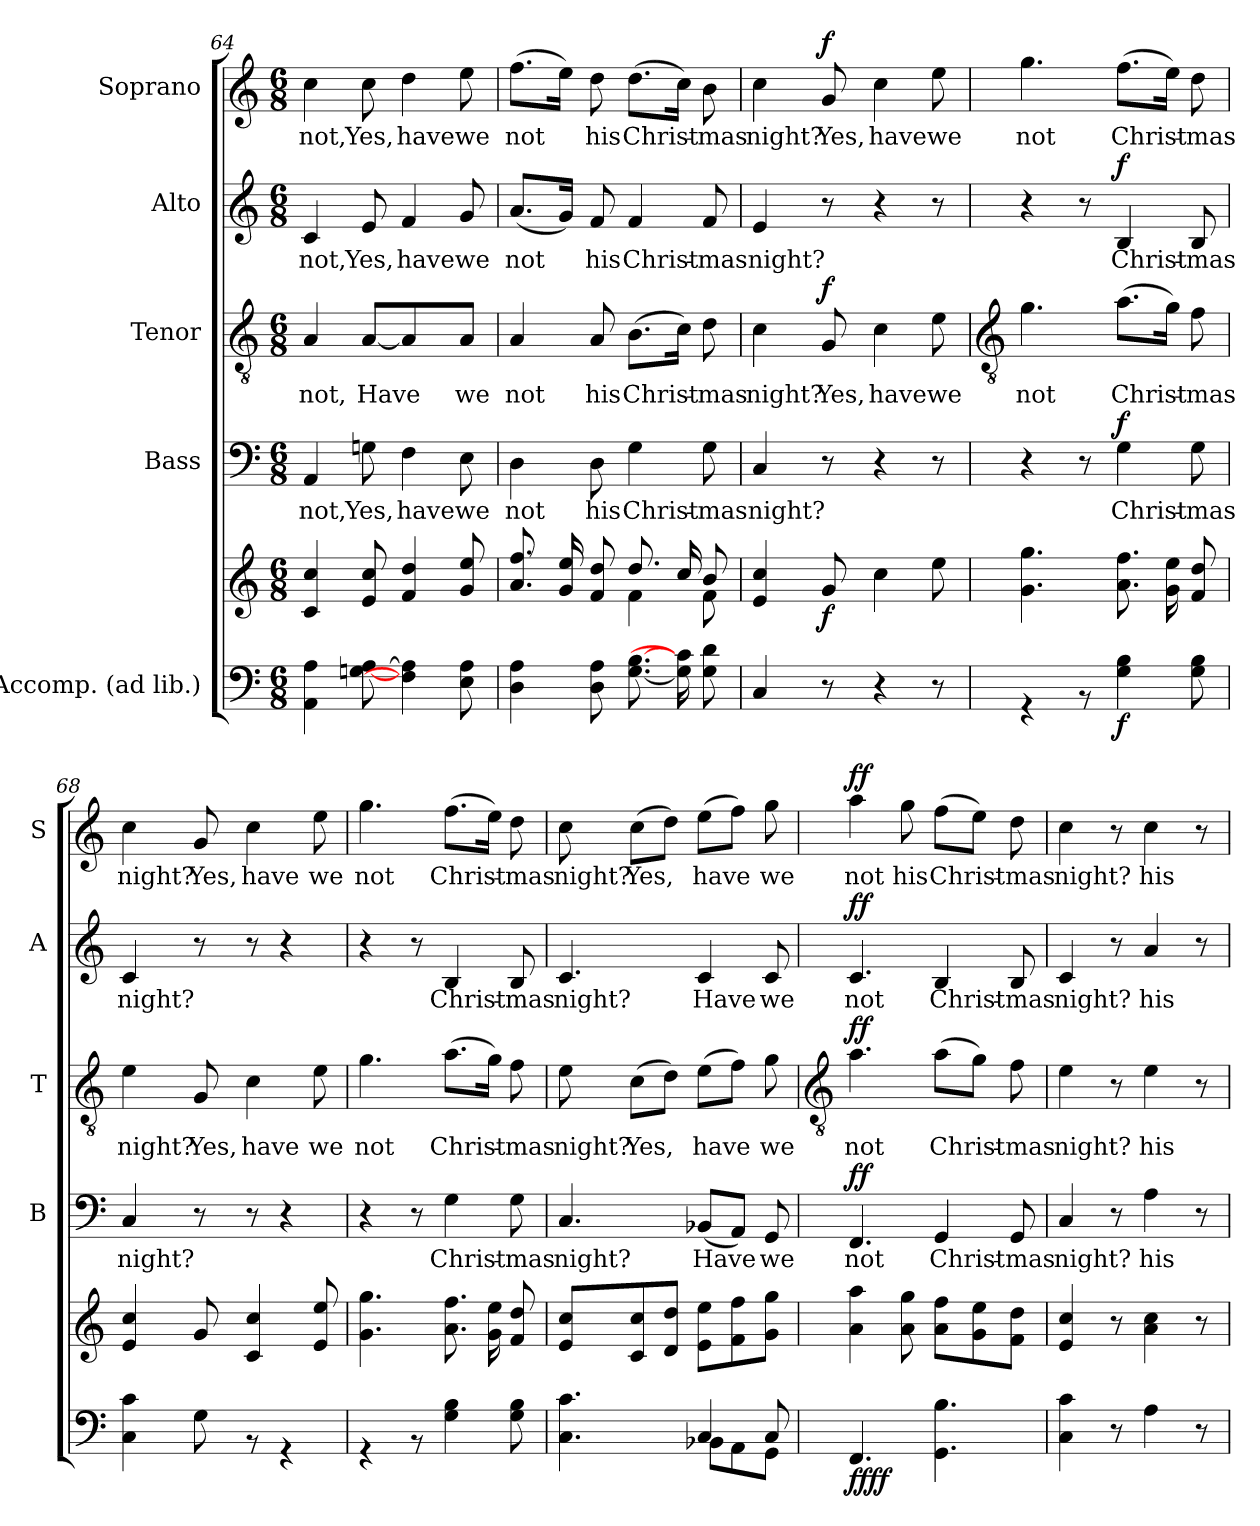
**kern	**kern	**dynam	**kern	**text	**dynam	**kern	**text	**dynam	**kern	**text	**dynam	**kern	**text	**dynam
*part5	*part5	*part5	*part4	*part4	*part4	*part3	*part3	*part3	*part2	*part2	*part2	*part1	*part1	*part1
*staff6	*staff5	*staff5/6	*staff4	*staff4	*staff4	*staff3	*staff3	*staff3	*staff2	*staff2	*staff2	*staff1	*staff1	*staff1
*I"Accomp. (ad lib.)	*	*	*I"Bass	*	*	*I"Tenor	*	*	*I"Alto	*	*	*I"Soprano	*	*
*	*	*	*I'B	*	*	*I'T	*	*	*I'A	*	*	*I'S	*	*
*clefF4	*clefG2	*	*clefF4	*	*	*clefGv2	*	*	*clefG2	*	*	*clefG2	*	*
*k[]	*k[]	*	*k[]	*	*	*k[]	*	*	*k[]	*	*	*k[]	*	*
*C:	*C:	*	*C:	*	*	*C:	*	*	*C:	*	*	*C:	*	*
*M6/8	*M6/8	*	*M6/8	*	*	*M6/8	*	*	*M6/8	*	*	*M6/8	*	*
=64	=64	=64	=64	=64	=64	=64	=64	=64	=64	=64	=64	=64	=64	=64
*	*^	*	*	*	*	*	*	*	*	*	*	*	*	*
!	!	!	!	!	!LO:LY:b	!	!	!LO:LY:b	!	!	!LO:LY:b	!	!	!LO:LY:b	!
4AA 4A	4c 4cc	2.ryy	.	4AA	not,	.	4A	not,	.	4c	not,	.	4cc	not,	.
!	!	!	!	!	!LO:LY:b	!	!	!LO:LY:b	!	!	!LO:LY:b	!	!	!LO:LY:b	!
[8Gn [8A	8e 8cc	.	.	8Gn	Yes,	.	[8AL	Have	.	8e	Yes,	.	8cc	Yes,	.
!	!	!	!	!	!LO:LY:b	!	!	!	!	!	!LO:LY:b	!	!	!LO:LY:b	!
4F] 4A]	4f 4dd	.	.	4F	have	.	4A]	.	.	4f	have	.	4dd	have	.
!	!	!	!	!	!LO:LY:b	!	!	!LO:LY:b	!	!	!LO:LY:b	!	!	!LO:LY:b	!
8E 8A	8g 8ee	.	.	8E	we	.	8AJ	we	.	8g	we	.	8ee	we	.
=65	=65	=65	=65	=65	=65	=65	=65	=65	=65	=65	=65	=65	=65	=65	=65
!	!	!	!	!	!LO:LY:b	!	!	!LO:LY:b	!	!	!LO:LY:b	!	!	!LO:LY:b	!
4D 4A	8.a/ 8.ff/L	4.ryy	.	4D	not	.	4A	not	.	(<8.aL	not	.	(>8.ffL	not	.
.	16g/ 16ee/L	.	.	.	.	.	.	.	.	16gJ)	.	.	16eeJ)	.	.
!	!	!	!	!	!LO:LY:b	!	!	!LO:LY:b	!	!	!LO:LY:b	!	!	!LO:LY:b	!
8D 8A	8f/ 8dd/J	.	.	8D	his	.	8A	his	.	8f	his	.	8dd	his	.
!	!	!	!	!	!LO:LY:b	!	!	!LO:LY:b	!	!	!LO:LY:b	!	!	!LO:LY:b	!
[8.G [8.BL	8.dd/L	4f\	.	4G	Christ-	.	(>8.BL	Christ-	.	4f	Christ-	.	(>8.ddL	Christ-	.
16G] 16c]L	16cc/L	.	.	.	.	.	16cJ)	.	.	.	.	.	16ccJ)	.	.
!	!	!	!	!	!LO:LY:b	!	!	!LO:LY:b	!	!	!LO:LY:b	!	!	!LO:LY:b	!
8G 8dJ	8b/J	8f\	.	8G	-mas	.	8d	mas	.	8f	-mas	.	8b	mas	.
=66	=66	=66	=66	=66	=66	=66	=66	=66	=66	=66	=66	=66	=66	=66	=66
!	!	!	!	!	!LO:LY:b	!	!	!LO:LY:b	!	!	!LO:LY:b	!	!	!LO:LY:b	!
*	*v	*v	*	*	*	*	*	*	*	*	*	*	*	*	*
4C	4e 4cc	.	4C	night?	.	4c	night?	.	4e	night?	.	4cc	night?	.
!	!	!LO:DY:b	!	!	!	!	!LO:LY:b	!LO:DY:b	!	!	!	!	!LO:LY:b	!LO:DY:b
8r	8g	f	8r	.	.	8G	Yes,	f	8r	.	.	8g	Yes,	f
!	!	!	!	!	!	!	!LO:LY:b	!	!	!	!	!	!LO:LY:b	!
4r	4cc	.	4r	.	.	4c	have	.	4r	.	.	4cc	have	.
!	!	!	!	!	!	!	!LO:LY:b	!	!	!	!	!	!LO:LY:b	!
8r	8ee	.	8r	.	.	8e	we	.	8r	.	.	8ee	we	.
!!LO:LB:g=z
=67	=67	=67	=67	=67	=67	=67	=67	=67	=67	=67	=67	=67	=67	=67
*	*	*	*	*	*	*clefGv2	*	*	*	*	*	*	*	*
!LO:N:vis=1	!	!	!	!	!	!	!LO:LY:b	!	!	!	!	!	!LO:LY:b	!
*^	*	*	*	*	*	*	*	*	*	*	*	*	*	*
2.ryy	4r	4.g 4.gg	.	4r	.	.	4.g	not	.	4r	.	.	4.gg	not	.
.	8r	.	.	8r	.	.	.	.	.	8r	.	.	.	.	.
!	!	!	!LO:DY:b=2	!	!LO:LY:b	!LO:DY:b	!	!LO:LY:b	!	!	!LO:LY:b	!LO:DY:b	!	!LO:LY:b	!
.	4G\ 4B\	8.a 8.ffL	f	4G	Christ-	f	(>8.aL	Christ-	.	4B	Christ-	f	(>8.ffL	Christ-	.
.	.	16g 16eeL	.	.	.	.	16gJ)	.	.	.	.	.	16eeJ)	.	.
!	!	!	!	!	!LO:LY:b	!	!	!LO:LY:b	!	!	!LO:LY:b	!	!	!LO:LY:b	!
.	8G\ 8B\	8f 8ddJ	.	8G	-mas	.	8f	mas	.	8B	-mas	.	8dd	mas	.
=68	=68	=68	=68	=68	=68	=68	=68	=68	=68	=68	=68	=68	=68	=68	=68
!LO:N:vis=1	!	!	!	!	!LO:LY:b	!	!	!LO:LY:b	!	!	!LO:LY:b	!	!	!LO:LY:b	!
2.ryy	4C\ 4c\	4e 4cc	.	4C	night?	.	4e	night?	.	4c	night?	.	4cc	night?	.
!	!	!	!	!	!	!	!	!LO:LY:b	!	!	!	!	!	!LO:LY:b	!
.	8G\	8g	.	8r	.	.	8G	Yes,	.	8r	.	.	8g	Yes,	.
!	!	!	!	!	!	!	!	!LO:LY:b	!	!	!	!	!	!LO:LY:b	!
.	8r	4c 4cc	.	8r	.	.	4c	have	.	8r	.	.	4cc	have	.
.	4r	.	.	4r	.	.	.	.	.	4r	.	.	.	.	.
!	!	!	!	!	!	!	!	!LO:LY:b	!	!	!	!	!	!LO:LY:b	!
.	.	8e 8ee	.	.	.	.	8e	we	.	.	.	.	8ee	we	.
=69	=69	=69	=69	=69	=69	=69	=69	=69	=69	=69	=69	=69	=69	=69	=69
!LO:N:vis=1	!	!	!	!	!	!	!	!LO:LY:b	!	!	!	!	!	!LO:LY:b	!
2.ryy	4r	4.g 4.gg	.	4r	.	.	4.g	not	.	4r	.	.	4.gg	not	.
.	8r	.	.	8r	.	.	.	.	.	8r	.	.	.	.	.
!	!	!	!	!	!LO:LY:b	!	!	!LO:LY:b	!	!	!LO:LY:b	!	!	!LO:LY:b	!
.	4G\ 4B\	8.a 8.ffL	.	4G	Christ-	.	(>8.aL	Christ-	.	4B	Christ-	.	(>8.ffL	Christ-	.
.	.	16g 16eeL	.	.	.	.	16gJ)	.	.	.	.	.	16eeJ)	.	.
!	!	!	!	!	!LO:LY:b	!	!	!LO:LY:b	!	!	!LO:LY:b	!	!	!LO:LY:b	!
.	8G\ 8B\	8f 8ddJ	.	8G	-mas	.	8f	mas	.	8B	-mas	.	8dd	mas	.
=70	=70	=70	=70	=70	=70	=70	=70	=70	=70	=70	=70	=70	=70	=70	=70
!	!	!	!	!	!LO:LY:b	!	!	!LO:LY:b	!	!	!LO:LY:b	!	!	!LO:LY:b	!
4.ryy	4.C\ 4.c\	8e 8ccL	.	4.C	night?	.	8e	night?	.	4.c	night?	.	8cc	night?	.
!	!	!	!	!	!	!	!	!LO:LY:b	!	!	!	!	!	!LO:LY:b	!
.	.	8c 8cc	.	.	.	.	(>8cL	Yes,	.	.	.	.	(>8ccL	Yes,	.
.	.	8d 8ddJ	.	.	.	.	8dJ)	.	.	.	.	.	8ddJ)	.	.
!	!	!	!	!	!LO:LY:b	!	!	!LO:LY:b	!	!	!LO:LY:b	!	!	!LO:LY:b	!
4C/	8BB-X\L	8e 8eeL	.	(<8BB-XL	Have	.	(>8eL	have	.	4c	Have	.	(>8eeL	have	.
.	8AA\	8f 8ff	.	8AAJ)	.	.	8fJ)	.	.	.	.	.	8ffJ)	.	.
!	!	!	!	!	!LO:LY:b	!	!	!LO:LY:b	!	!	!LO:LY:b	!	!	!LO:LY:b	!
8C/	8GG\J	8g 8ggJ	.	8GG	we	.	8g	we	.	8c	we	.	8gg	we	.
*v	*v	*	*	*	*	*	*	*	*	*	*	*	*	*	*
!!LO:LB:g=z
=71	=71	=71	=71	=71	=71	=71	=71	=71	=71	=71	=71	=71	=71	=71
*	*	*	*	*	*	*clefGv2	*	*	*	*	*	*	*	*
*^	*	*	*	*	*	*	*	*	*	*	*	*	*	*
!	!	!	!LO:DY:b=2	!	!LO:LY:b	!	!	!LO:LY:b	!	!	!LO:LY:b	!	!	!LO:LY:b	!
!	!	!	!LO:DY:n=1:b	!	!	!LO:DY:b	!	!	!LO:DY:b	!	!	!LO:DY:b	!	!	!LO:DY:b
*v	*v	*	*	*	*	*	*	*	*	*	*	*	*	*	*
4.FF	4a 4aa	ff ff	4.FF	not	ff	4.a	not	ff	4.c	not	ff	4aa	not	ff
!	!	!	!	!	!	!	!	!	!	!	!	!	!LO:LY:b	!
.	8a 8gg	.	.	.	.	.	.	.	.	.	.	8gg	his	.
!	!	!	!	!LO:LY:b	!	!	!LO:LY:b	!	!	!LO:LY:b	!	!	!LO:LY:b	!
4.GG 4.B	8a 8ffL	.	4GG	Christ-	.	(>8aL	Christ-	.	4B	Christ-	.	(>8ffL	Christ-	.
.	8g 8ee	.	.	.	.	8gJ)	.	.	.	.	.	8eeJ)	.	.
!	!	!	!	!LO:LY:b	!	!	!LO:LY:b	!	!	!LO:LY:b	!	!	!LO:LY:b	!
.	8f 8ddJ	.	8GG	-mas	.	8f	mas	.	8B	-mas	.	8dd	mas	.
=72	=72	=72	=72	=72	=72	=72	=72	=72	=72	=72	=72	=72	=72	=72
!	!	!	!	!LO:LY:b	!	!	!LO:LY:b	!	!	!LO:LY:b	!	!	!LO:LY:b	!
4C 4c	4e 4cc	.	4C	night?	.	4e	night?	.	4c	night?	.	4cc	night?	.
8r	8r	.	8r	.	.	8r	.	.	8r	.	.	8r	.	.
!	!	!	!	!LO:LY:b	!	!	!LO:LY:b	!	!	!LO:LY:b	!	!	!LO:LY:b	!
4A	4a 4cc	.	4A	his	.	4e	his	.	4a	his	.	4cc	his	.
8r	8r	.	8r	.	.	8r	.	.	8r	.	.	8r	.	.
=	=	=	=	=	=	=	=	=	=	=	=	=	=	=
*-	*-	*-	*-	*-	*-	*-	*-	*-	*-	*-	*-	*-	*-	*-
